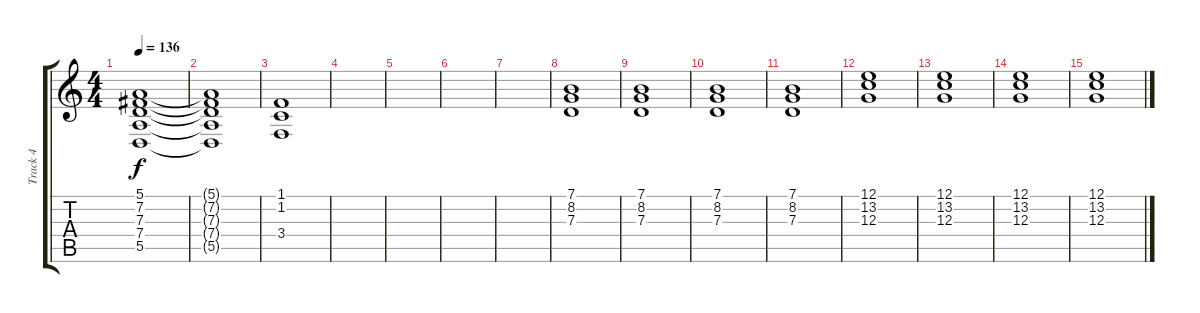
\track ("Track 4" "Track 4") {instrument lead2sawtooth}
\staff {score tabs}
\tuning (E4 B3 G3 D3 A2 E2) {hide}
\ts (4 4)
\tempo 136
\clef g2
\ks c
(5.1 7.2 7.3 7.4 5.5).1{dy f} |
(5.1{t} 7.2{t} 7.3{t} 7.4{t} 5.5{t}).1 |
(1.1 1.2 3.4).1 |
|
|
|
|
(7.1 8.2 7.3).1 |
(7.1 8.2 7.3).1 |
(7.1 8.2 7.3).1 |
(7.1 8.2 7.3).1 |
(12.1 13.2 12.3).1 |
(12.1 13.2 12.3).1 |
(12.1 13.2 12.3).1 |
(12.1 13.2 12.3).1
